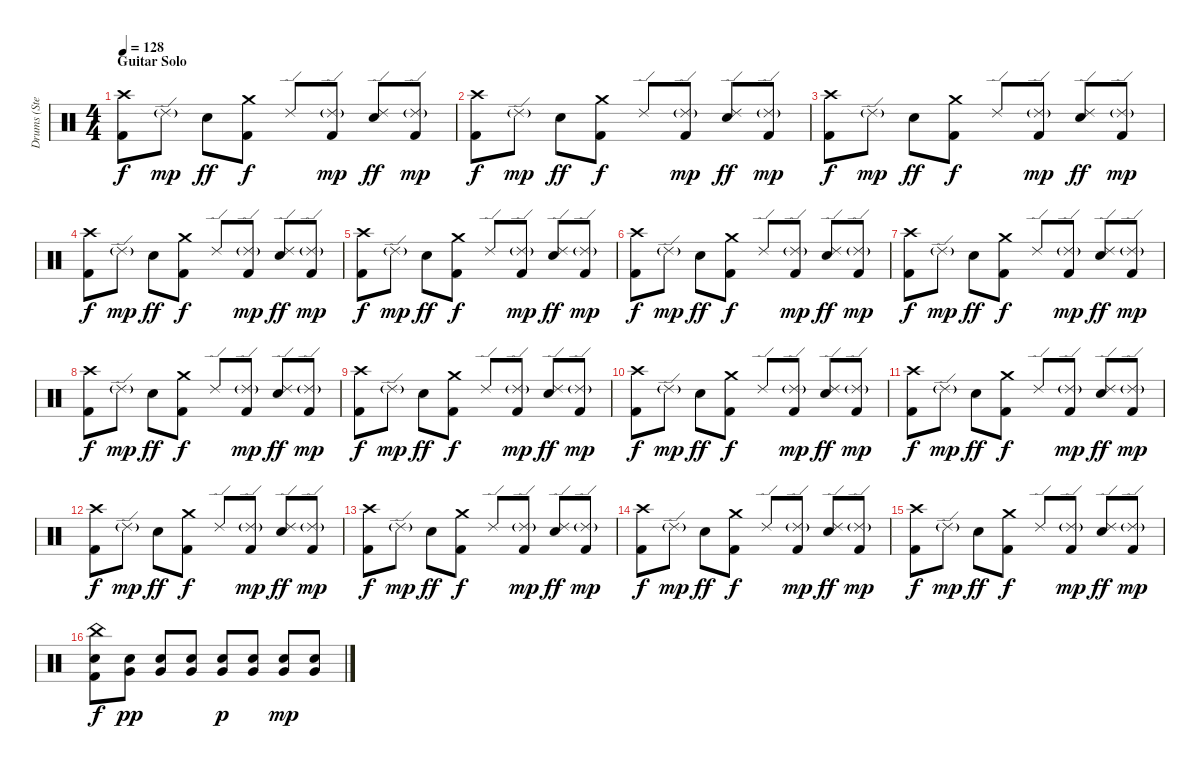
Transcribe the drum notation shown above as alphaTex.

\track ("Drums (Steven)" "Drums (Ste") {instrument percussion}
\staff {score}
\articulation defaults
\ts (4 4)
\section ("" "Guitar Solo")
\tempo 128
\clef neutral
\ks c
("Crash high (hit)" "Kick (hit) 2").8{dy f} "Ride (edge) 2"{g}.8{dy mp} "Snare (hit) 2".8{dy ff} ("Crash medium (hit)" "Kick (hit) 2").8{dy f} "Ride (edge) 2".8 ("Ride (edge) 2"{g} "Kick (hit) 2").8{dy mp} ("Ride (edge) 2" "Snare (hit) 2").8{dy ff} ("Ride (edge) 2"{g} "Kick (hit) 2").8{dy mp} |
("Crash high (hit)" "Kick (hit) 2").8{dy f} "Ride (edge) 2"{g}.8{dy mp} "Snare (hit) 2".8{dy ff} ("Crash medium (hit)" "Kick (hit) 2").8{dy f} "Ride (edge) 2".8 ("Ride (edge) 2"{g} "Kick (hit) 2").8{dy mp} ("Ride (edge) 2" "Snare (hit) 2").8{dy ff} ("Ride (edge) 2"{g} "Kick (hit) 2").8{dy mp} |
("Crash high (hit)" "Kick (hit) 2").8{dy f} "Ride (edge) 2"{g}.8{dy mp} "Snare (hit) 2".8{dy ff} ("Crash medium (hit)" "Kick (hit) 2").8{dy f} "Ride (edge) 2".8 ("Ride (edge) 2"{g} "Kick (hit) 2").8{dy mp} ("Ride (edge) 2" "Snare (hit) 2").8{dy ff} ("Ride (edge) 2"{g} "Kick (hit) 2").8{dy mp} |
("Crash high (hit)" "Kick (hit) 2").8{dy f} "Ride (edge) 2"{g}.8{dy mp} "Snare (hit) 2".8{dy ff} ("Crash medium (hit)" "Kick (hit) 2").8{dy f} "Ride (edge) 2".8 ("Ride (edge) 2"{g} "Kick (hit) 2").8{dy mp} ("Ride (edge) 2" "Snare (hit) 2").8{dy ff} ("Ride (edge) 2"{g} "Kick (hit) 2").8{dy mp} |
("Crash high (hit)" "Kick (hit) 2").8{dy f} "Ride (edge) 2"{g}.8{dy mp} "Snare (hit) 2".8{dy ff} ("Crash medium (hit)" "Kick (hit) 2").8{dy f} "Ride (edge) 2".8 ("Ride (edge) 2"{g} "Kick (hit) 2").8{dy mp} ("Ride (edge) 2" "Snare (hit) 2").8{dy ff} ("Ride (edge) 2"{g} "Kick (hit) 2").8{dy mp} |
("Crash high (hit)" "Kick (hit) 2").8{dy f} "Ride (edge) 2"{g}.8{dy mp} "Snare (hit) 2".8{dy ff} ("Crash medium (hit)" "Kick (hit) 2").8{dy f} "Ride (edge) 2".8 ("Ride (edge) 2"{g} "Kick (hit) 2").8{dy mp} ("Ride (edge) 2" "Snare (hit) 2").8{dy ff} ("Ride (edge) 2"{g} "Kick (hit) 2").8{dy mp} |
("Crash high (hit)" "Kick (hit) 2").8{dy f} "Ride (edge) 2"{g}.8{dy mp} "Snare (hit) 2".8{dy ff} ("Crash medium (hit)" "Kick (hit) 2").8{dy f} "Ride (edge) 2".8 ("Ride (edge) 2"{g} "Kick (hit) 2").8{dy mp} ("Ride (edge) 2" "Snare (hit) 2").8{dy ff} ("Ride (edge) 2"{g} "Kick (hit) 2").8{dy mp} |
("Crash high (hit)" "Kick (hit) 2").8{dy f} "Ride (edge) 2"{g}.8{dy mp} "Snare (hit) 2".8{dy ff} ("Crash medium (hit)" "Kick (hit) 2").8{dy f} "Ride (edge) 2".8 ("Ride (edge) 2"{g} "Kick (hit) 2").8{dy mp} ("Ride (edge) 2" "Snare (hit) 2").8{dy ff} ("Ride (edge) 2"{g} "Kick (hit) 2").8{dy mp} |
("Crash high (hit)" "Kick (hit) 2").8{dy f} "Ride (edge) 2"{g}.8{dy mp} "Snare (hit) 2".8{dy ff} ("Crash medium (hit)" "Kick (hit) 2").8{dy f} "Ride (edge) 2".8 ("Ride (edge) 2"{g} "Kick (hit) 2").8{dy mp} ("Ride (edge) 2" "Snare (hit) 2").8{dy ff} ("Ride (edge) 2"{g} "Kick (hit) 2").8{dy mp} |
("Crash high (hit)" "Kick (hit) 2").8{dy f} "Ride (edge) 2"{g}.8{dy mp} "Snare (hit) 2".8{dy ff} ("Crash medium (hit)" "Kick (hit) 2").8{dy f} "Ride (edge) 2".8 ("Ride (edge) 2"{g} "Kick (hit) 2").8{dy mp} ("Ride (edge) 2" "Snare (hit) 2").8{dy ff} ("Ride (edge) 2"{g} "Kick (hit) 2").8{dy mp} |
("Crash high (hit)" "Kick (hit) 2").8{dy f} "Ride (edge) 2"{g}.8{dy mp} "Snare (hit) 2".8{dy ff} ("Crash medium (hit)" "Kick (hit) 2").8{dy f} "Ride (edge) 2".8 ("Ride (edge) 2"{g} "Kick (hit) 2").8{dy mp} ("Ride (edge) 2" "Snare (hit) 2").8{dy ff} ("Ride (edge) 2"{g} "Kick (hit) 2").8{dy mp} |
("Crash high (hit)" "Kick (hit) 2").8{dy f} "Ride (edge) 2"{g}.8{dy mp} "Snare (hit) 2".8{dy ff} ("Crash medium (hit)" "Kick (hit) 2").8{dy f} "Ride (edge) 2".8 ("Ride (edge) 2"{g} "Kick (hit) 2").8{dy mp} ("Ride (edge) 2" "Snare (hit) 2").8{dy ff} ("Ride (edge) 2"{g} "Kick (hit) 2").8{dy mp} |
("Crash high (hit)" "Kick (hit) 2").8{dy f} "Ride (edge) 2"{g}.8{dy mp} "Snare (hit) 2".8{dy ff} ("Crash medium (hit)" "Kick (hit) 2").8{dy f} "Ride (edge) 2".8 ("Ride (edge) 2"{g} "Kick (hit) 2").8{dy mp} ("Ride (edge) 2" "Snare (hit) 2").8{dy ff} ("Ride (edge) 2"{g} "Kick (hit) 2").8{dy mp} |
("Crash high (hit)" "Kick (hit) 2").8{dy f} "Ride (edge) 2"{g}.8{dy mp} "Snare (hit) 2".8{dy ff} ("Crash medium (hit)" "Kick (hit) 2").8{dy f} "Ride (edge) 2".8 ("Ride (edge) 2"{g} "Kick (hit) 2").8{dy mp} ("Ride (edge) 2" "Snare (hit) 2").8{dy ff} ("Ride (edge) 2"{g} "Kick (hit) 2").8{dy mp} |
("Crash high (hit)" "Kick (hit) 2").8{dy f} "Ride (edge) 2"{g}.8{dy mp} "Snare (hit) 2".8{dy ff} ("Crash medium (hit)" "Kick (hit) 2").8{dy f} "Ride (edge) 2".8 ("Ride (edge) 2"{g} "Kick (hit) 2").8{dy mp} ("Ride (edge) 2" "Snare (hit) 2").8{dy ff} ("Ride (edge) 2"{g} "Kick (hit) 2").8{dy mp} |
("China (hit)" "Snare (hit) 2" "Kick (hit) 2").8{dy f} ("Very Low Tom (hit)" "Snare (hit) 2").8{dy pp} ("Very Low Tom (hit)" "Snare (hit) 2").8 ("Very Low Tom (hit)" "Snare (hit) 2").8 ("Very Low Tom (hit)" "Snare (hit) 2").8{dy p} ("Very Low Tom (hit)" "Snare (hit) 2").8 ("Very Low Tom (hit)" "Snare (hit) 2").8{dy mp} ("Very Low Tom (hit)" "Snare (hit) 2").8
